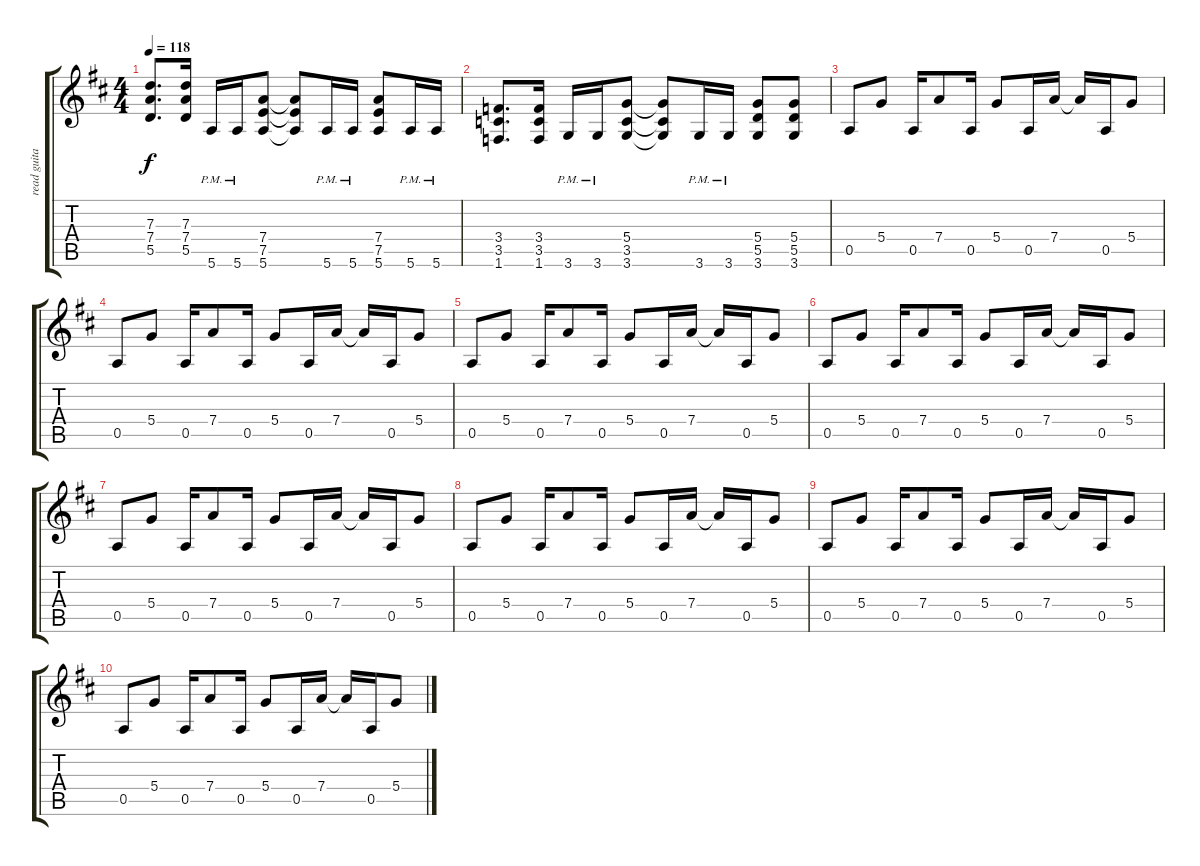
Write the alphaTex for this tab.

\track ("read guitar" "read guita") {instrument overdrivenguitar}
\staff {score tabs}
\tuning (E4 B3 G3 D3 A2 E2) {hide}
\ts (4 4)
\tempo 118
\clef g2
\ks d
(7.3 7.4 5.5).8{d dy f} (7.3 7.4 5.5).16 5.6{pm}.16 5.6{pm}.16 (7.4 7.5 5.6).8 (7.4{t} 7.5{t} 5.6{t}).8 5.6{pm}.16 5.6{pm}.16 (7.4 7.5 5.6).8 5.6{pm}.16 5.6{pm}.16 |
(3.4 3.5 1.6).8{d} (3.4 3.5 1.6).16 3.6{pm}.16 3.6{pm}.16 (5.4 3.5 3.6).8 (5.4{t} 3.5{t} 3.6{t}).8 3.6{pm}.16 3.6{pm}.16 (5.4 5.5 3.6).8 (5.4 5.5 3.6).8 |
0.5.8 5.4.8 0.5.16 7.4.8 0.5.16 5.4.8 0.5.16 7.4.16 7.4{t}.16 0.5.16 5.4.8 |
0.5.8 5.4.8 0.5.16 7.4.8 0.5.16 5.4.8 0.5.16 7.4.16 7.4{t}.16 0.5.16 5.4.8 |
0.5.8 5.4.8 0.5.16 7.4.8 0.5.16 5.4.8 0.5.16 7.4.16 7.4{t}.16 0.5.16 5.4.8 |
0.5.8 5.4.8 0.5.16 7.4.8 0.5.16 5.4.8 0.5.16 7.4.16 7.4{t}.16 0.5.16 5.4.8 |
0.5.8 5.4.8 0.5.16 7.4.8 0.5.16 5.4.8 0.5.16 7.4.16 7.4{t}.16 0.5.16 5.4.8 |
0.5.8 5.4.8 0.5.16 7.4.8 0.5.16 5.4.8 0.5.16 7.4.16 7.4{t}.16 0.5.16 5.4.8 |
0.5.8 5.4.8 0.5.16 7.4.8 0.5.16 5.4.8 0.5.16 7.4.16 7.4{t}.16 0.5.16 5.4.8 |
0.5.8 5.4.8 0.5.16 7.4.8 0.5.16 5.4.8 0.5.16 7.4.16 7.4{t}.16 0.5.16 5.4.8
